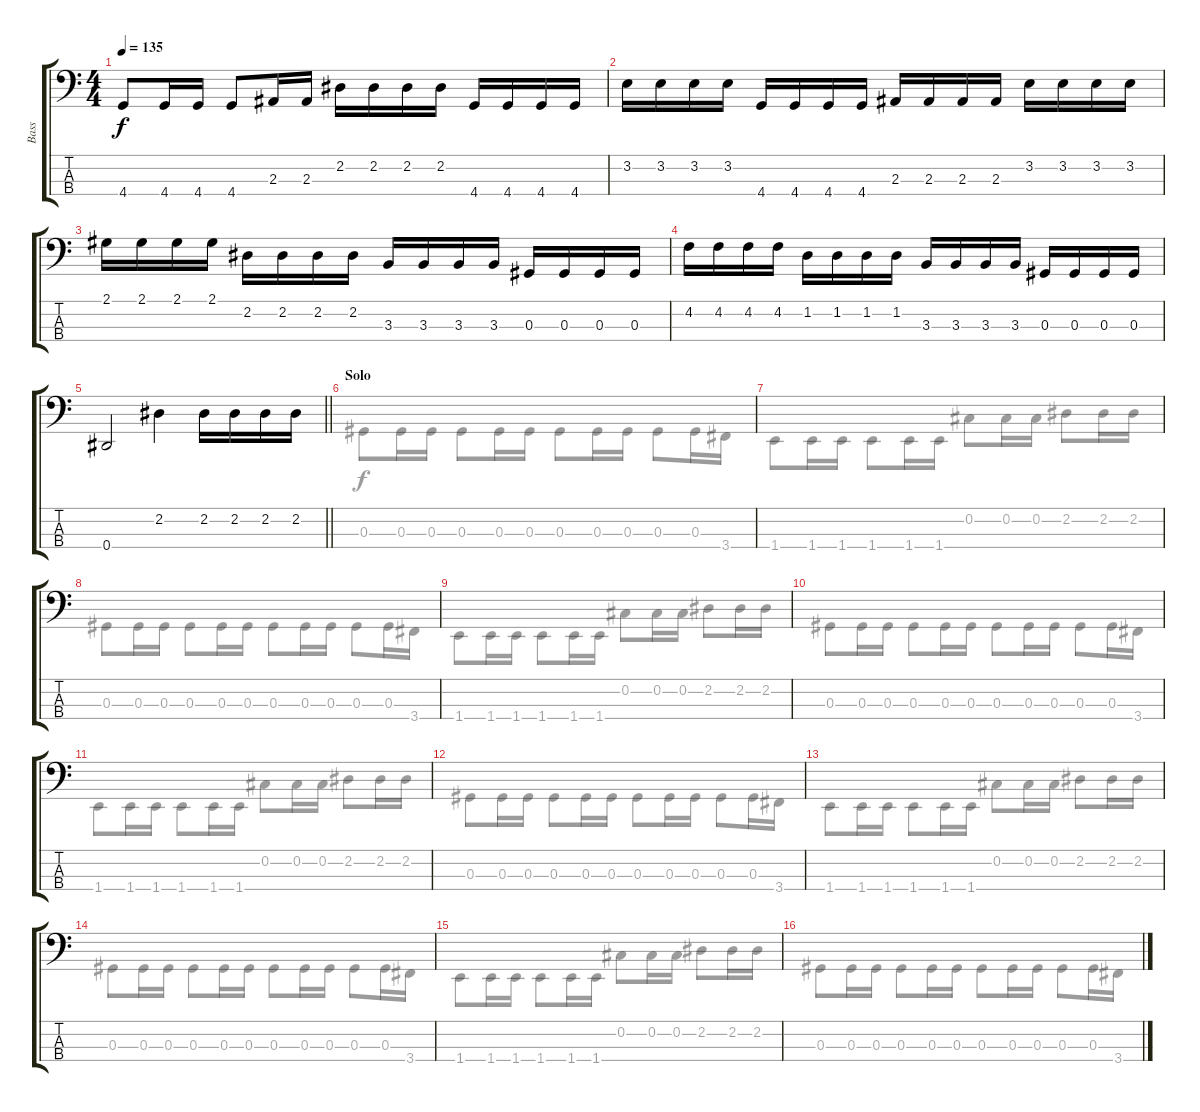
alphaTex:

\track ("Bass" "Bass") {instrument electricbassfinger}
\staff {score tabs}
\tuning (Gb2 Db2 Ab1 Eb1) {hide}
\voice
\ts (4 4)
\tempo 135
\clef f4
\ks c
4.4.8{dy f} 4.4.16 4.4.16 4.4.8 2.3.16 2.3.16 2.2.16 2.2.16 2.2.16 2.2.16 4.4.16 4.4.16 4.4.16 4.4.16 |
3.2.16 3.2.16 3.2.16 3.2.16 4.4.16 4.4.16 4.4.16 4.4.16 2.3.16 2.3.16 2.3.16 2.3.16 3.2.16 3.2.16 3.2.16 3.2.16 |
2.1.16 2.1.16 2.1.16 2.1.16 2.2.16 2.2.16 2.2.16 2.2.16 3.3.16 3.3.16 3.3.16 3.3.16 0.3.16 0.3.16 0.3.16 0.3.16 |
4.2.16 4.2.16 4.2.16 4.2.16 1.2.16 1.2.16 1.2.16 1.2.16 3.3.16 3.3.16 3.3.16 3.3.16 0.3.16 0.3.16 0.3.16 0.3.16 |
\barLineRight lightlight
0.4.2 2.2.4 2.2.16 2.2.16 2.2.16 2.2.16 |
\section ("" "Solo")
|
|
|
|
|
|
|
|
|
|
\voice
\clef f4
\ottava regular
\simile none
\ks c
|
|
|
|
\barLineRight lightlight
|
0.3.8 0.3.16 0.3.16 0.3.8 0.3.16 0.3.16 0.3.8 0.3.16 0.3.16 0.3.8 0.3.16 3.4.16 |
1.4.8 1.4.16 1.4.16 1.4.8 1.4.16 1.4.16 0.2.8 0.2.16 0.2.16 2.2.8 2.2.16 2.2.16 |
0.3.8 0.3.16 0.3.16 0.3.8 0.3.16 0.3.16 0.3.8 0.3.16 0.3.16 0.3.8 0.3.16 3.4.16 |
1.4.8 1.4.16 1.4.16 1.4.8 1.4.16 1.4.16 0.2.8 0.2.16 0.2.16 2.2.8 2.2.16 2.2.16 |
0.3.8 0.3.16 0.3.16 0.3.8 0.3.16 0.3.16 0.3.8 0.3.16 0.3.16 0.3.8 0.3.16 3.4.16 |
1.4.8 1.4.16 1.4.16 1.4.8 1.4.16 1.4.16 0.2.8 0.2.16 0.2.16 2.2.8 2.2.16 2.2.16 |
0.3.8 0.3.16 0.3.16 0.3.8 0.3.16 0.3.16 0.3.8 0.3.16 0.3.16 0.3.8 0.3.16 3.4.16 |
1.4.8 1.4.16 1.4.16 1.4.8 1.4.16 1.4.16 0.2.8 0.2.16 0.2.16 2.2.8 2.2.16 2.2.16 |
0.3.8 0.3.16 0.3.16 0.3.8 0.3.16 0.3.16 0.3.8 0.3.16 0.3.16 0.3.8 0.3.16 3.4.16 |
1.4.8 1.4.16 1.4.16 1.4.8 1.4.16 1.4.16 0.2.8 0.2.16 0.2.16 2.2.8 2.2.16 2.2.16 |
0.3.8 0.3.16 0.3.16 0.3.8 0.3.16 0.3.16 0.3.8 0.3.16 0.3.16 0.3.8 0.3.16 3.4.16
